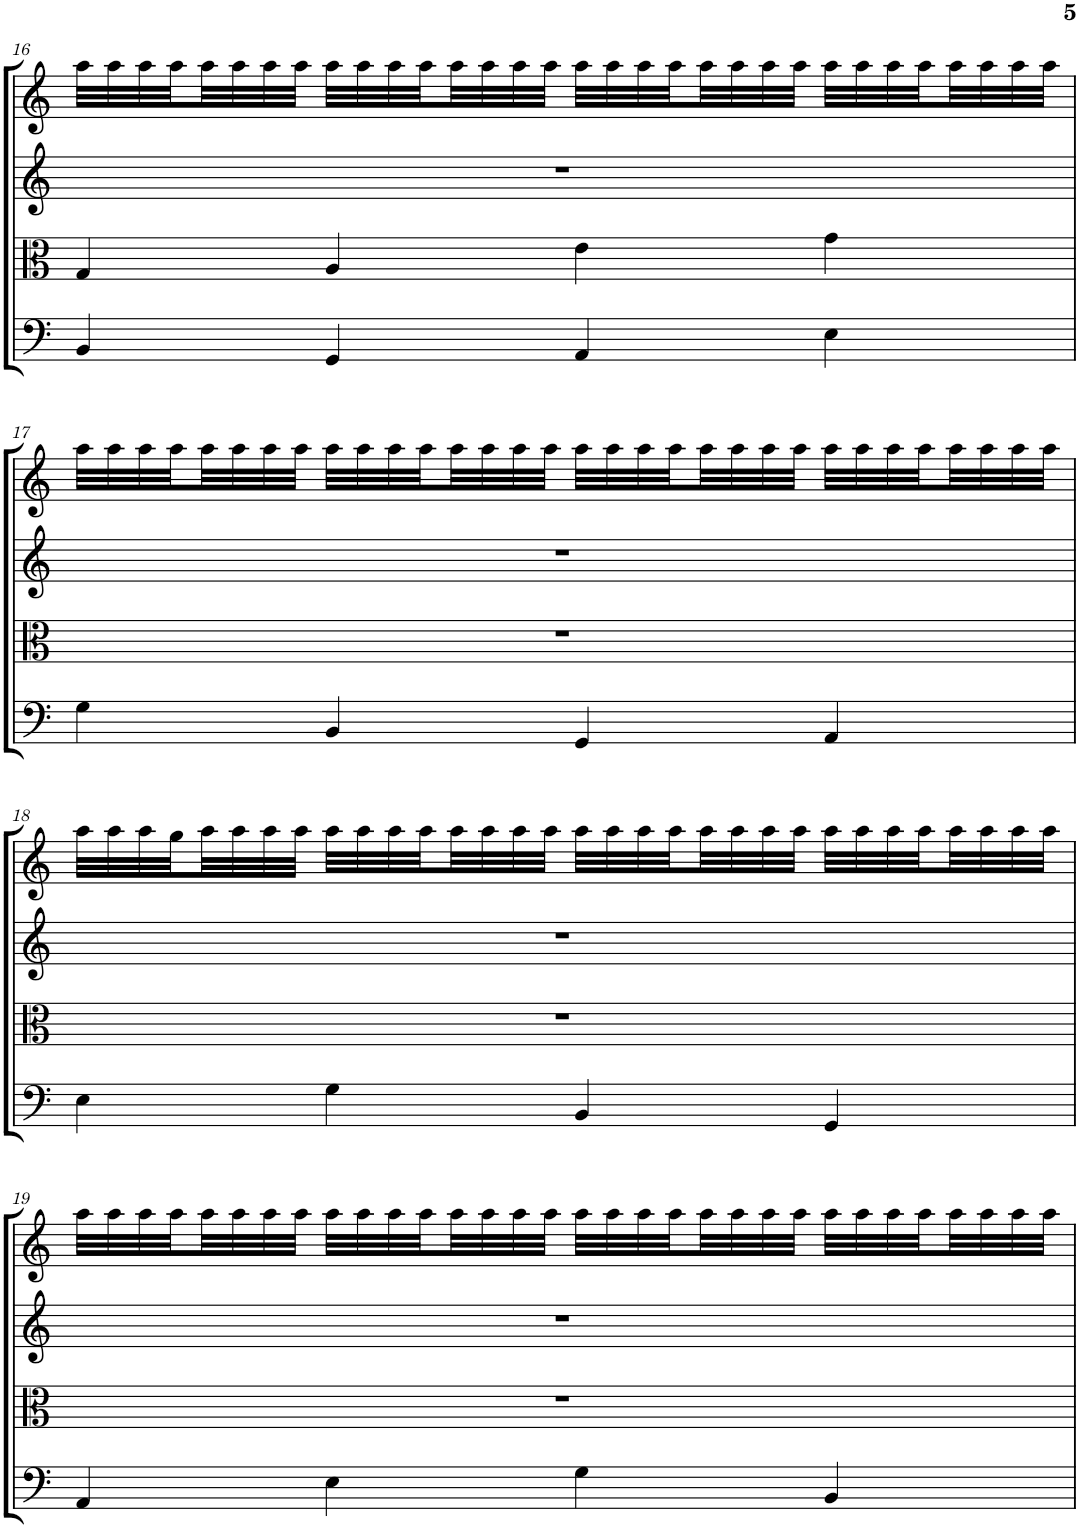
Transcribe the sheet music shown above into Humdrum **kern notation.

**kern	**kern	**kern	**kern
*part4	*part3	*part2	*part1
*staff4	*staff3	*staff2	*staff1
*I"Violoncello	*I"Viola	*I"Violin II	*I"Violin I
*I'Vc	*I'Vla	*I'Vln	*I'Vln
!!LO:PB:g=z
*clefF4	*clefC3	*clefG2	*clefG2
*k[]	*k[]	*k[]	*k[]
*M4/4	*M4/4	*M4/4	*M4/4
=16	=16	=16	=16
4BB/	4G/	1r	32aa\LLL
.	.	.	32aa\
.	.	.	32aa\
.	.	.	32aa\
.	.	.	32aa\
.	.	.	32aa\
.	.	.	32aa\
.	.	.	32aa\JJJ
4GG/	4A/	.	32aa\LLL
.	.	.	32aa\
.	.	.	32aa\
.	.	.	32aa\
.	.	.	32aa\
.	.	.	32aa\
.	.	.	32aa\
.	.	.	32aa\JJJ
4AA/	4e\	.	32aa\LLL
.	.	.	32aa\
.	.	.	32aa\
.	.	.	32aa\
.	.	.	32aa\
.	.	.	32aa\
.	.	.	32aa\
.	.	.	32aa\JJJ
4E\	4g\	.	32aa\LLL
.	.	.	32aa\
.	.	.	32aa\
.	.	.	32aa\
.	.	.	32aa\
.	.	.	32aa\
.	.	.	32aa\
.	.	.	32aa\JJJ
!!LO:LB:g=z
=17	=17	=17	=17
4G\	1r	1r	32aa\LLL
.	.	.	32aa\
.	.	.	32aa\
.	.	.	32aa\
.	.	.	32aa\
.	.	.	32aa\
.	.	.	32aa\
.	.	.	32aa\JJJ
4BB/	.	.	32aa\LLL
.	.	.	32aa\
.	.	.	32aa\
.	.	.	32aa\
.	.	.	32aa\
.	.	.	32aa\
.	.	.	32aa\
.	.	.	32aa\JJJ
4GG/	.	.	32aa\LLL
.	.	.	32aa\
.	.	.	32aa\
.	.	.	32aa\
.	.	.	32aa\
.	.	.	32aa\
.	.	.	32aa\
.	.	.	32aa\JJJ
4AA/	.	.	32aa\LLL
.	.	.	32aa\
.	.	.	32aa\
.	.	.	32aa\
.	.	.	32aa\
.	.	.	32aa\
.	.	.	32aa\
.	.	.	32aa\JJJ
!!LO:LB:g=z
=18	=18	=18	=18
4E\	1r	1r	32aa\LLL
.	.	.	32aa\
.	.	.	32aa\
.	.	.	32gg\
.	.	.	32aa\
.	.	.	32aa\
.	.	.	32aa\
.	.	.	32aa\JJJ
4G\	.	.	32aa\LLL
.	.	.	32aa\
.	.	.	32aa\
.	.	.	32aa\
.	.	.	32aa\
.	.	.	32aa\
.	.	.	32aa\
.	.	.	32aa\JJJ
4BB/	.	.	32aa\LLL
.	.	.	32aa\
.	.	.	32aa\
.	.	.	32aa\
.	.	.	32aa\
.	.	.	32aa\
.	.	.	32aa\
.	.	.	32aa\JJJ
4GG/	.	.	32aa\LLL
.	.	.	32aa\
.	.	.	32aa\
.	.	.	32aa\
.	.	.	32aa\
.	.	.	32aa\
.	.	.	32aa\
.	.	.	32aa\JJJ
!!LO:LB:g=z
=19	=19	=19	=19
4AA/	1r	1r	32aa\LLL
.	.	.	32aa\
.	.	.	32aa\
.	.	.	32aa\
.	.	.	32aa\
.	.	.	32aa\
.	.	.	32aa\
.	.	.	32aa\JJJ
4E\	.	.	32aa\LLL
.	.	.	32aa\
.	.	.	32aa\
.	.	.	32aa\
.	.	.	32aa\
.	.	.	32aa\
.	.	.	32aa\
.	.	.	32aa\JJJ
4G\	.	.	32aa\LLL
.	.	.	32aa\
.	.	.	32aa\
.	.	.	32aa\
.	.	.	32aa\
.	.	.	32aa\
.	.	.	32aa\
.	.	.	32aa\JJJ
4BB/	.	.	32aa\LLL
.	.	.	32aa\
.	.	.	32aa\
.	.	.	32aa\
.	.	.	32aa\
.	.	.	32aa\
.	.	.	32aa\
.	.	.	32aa\JJJ
=	=	=	=
*-	*-	*-	*-
